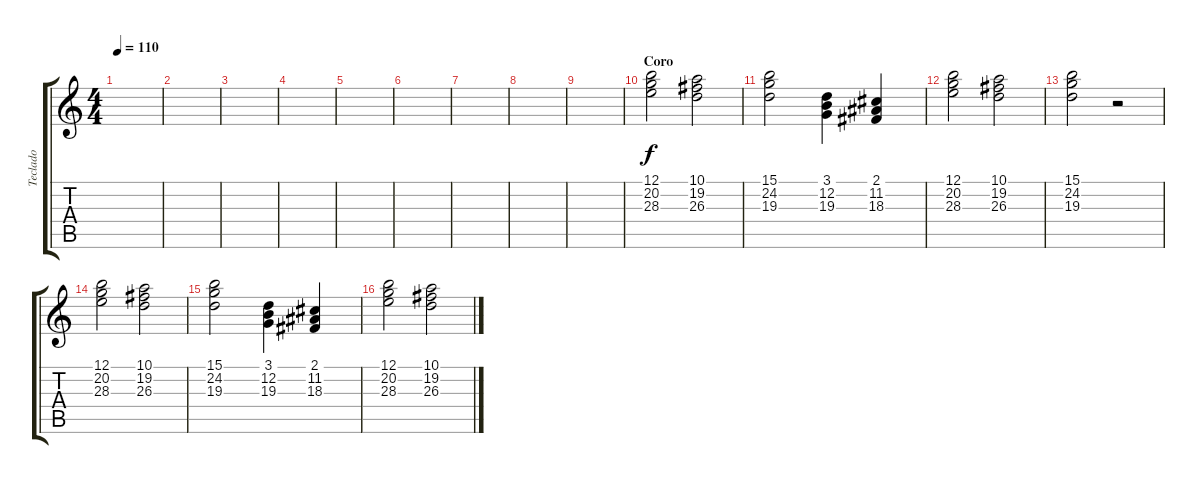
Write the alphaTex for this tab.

\track ("Teclado" "Teclado") {instrument rockorgan}
\staff {score tabs}
\tuning (E4 B3 G3 D3 A2 E2) {hide}
\ts (4 4)
\tempo 110
\clef g2
\ks c
|
|
|
|
|
|
|
|
|
\section ("" "Coro")
(12.1 20.2 28.3).2{volume 8} (10.1 19.2 26.3).2 |
(15.1 24.2 19.3).2 (3.1 12.2 19.3).4 (2.1 11.2 18.3).4 |
(12.1 20.2 28.3).2 (10.1 19.2 26.3).2 |
(15.1 24.2 19.3).2 r.2 |
(12.1 20.2 28.3).2{volume 8} (10.1 19.2 26.3).2 |
(15.1 24.2 19.3).2 (3.1 12.2 19.3).4 (2.1 11.2 18.3).4 |
(12.1 20.2 28.3).2 (10.1 19.2 26.3).2
